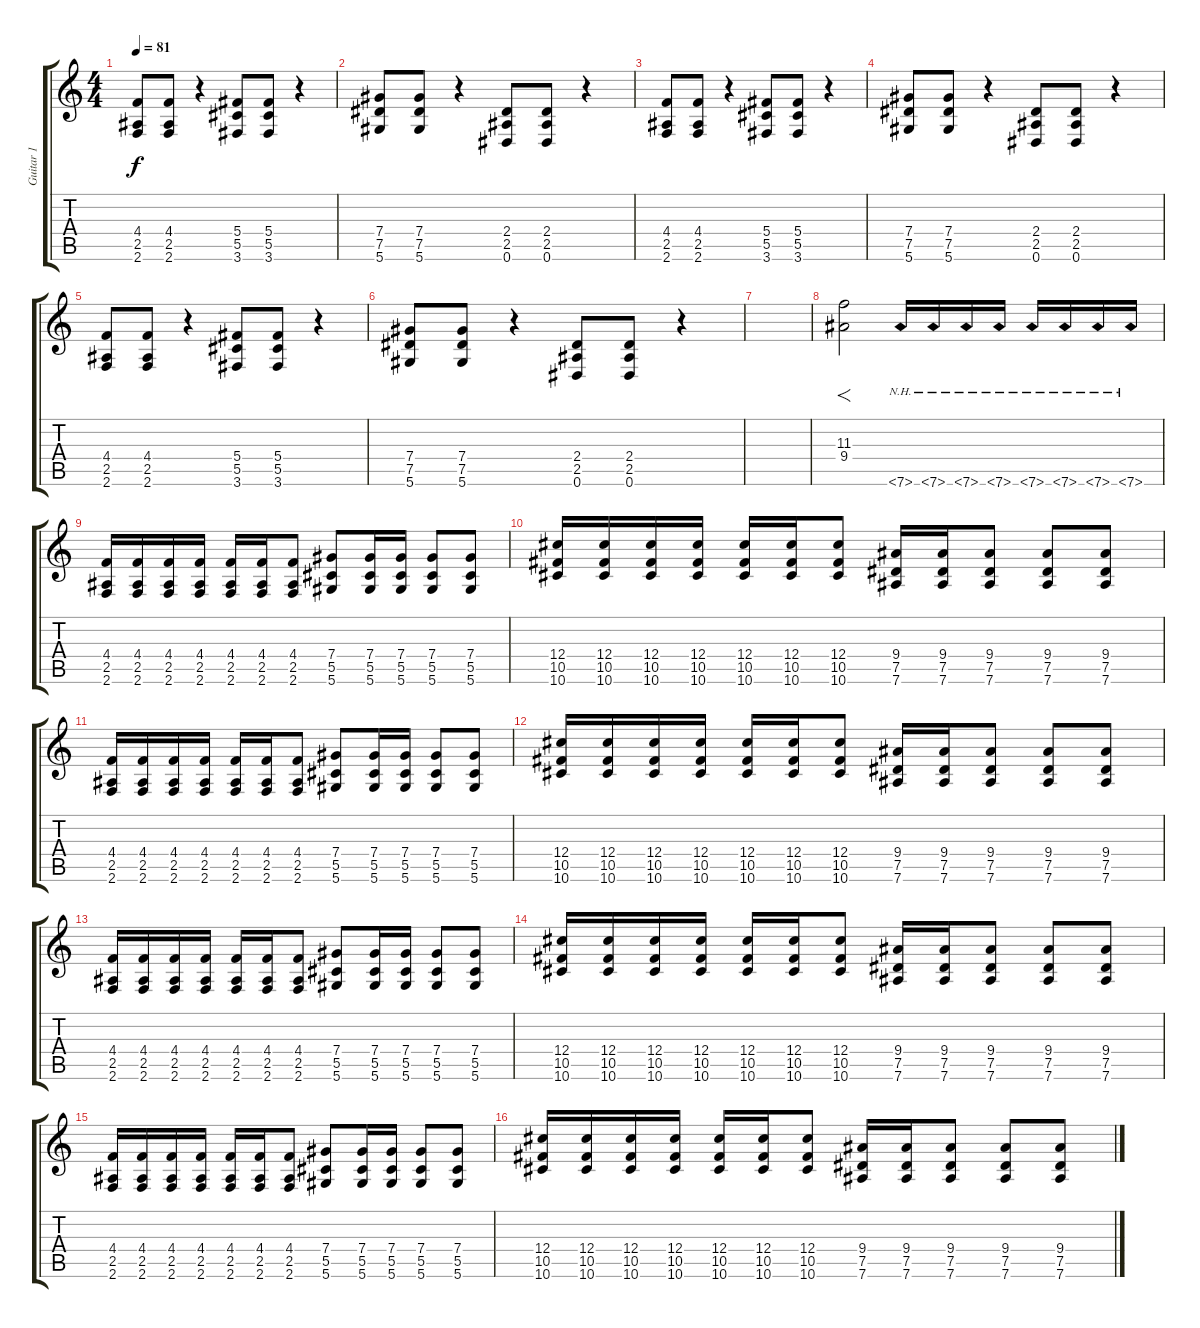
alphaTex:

\track ("Guitar 1" "Guitar 1") {instrument distortionguitar}
\staff {score tabs}
\tuning (Eb4 Bb3 Gb3 Db3 Ab2 Eb2) {hide}
\ts (4 4)
\tempo 81
\clef g2
\ks c
(4.4 2.5 2.6).8{dy f} (4.4 2.5 2.6).8 r.4 (5.4 5.5 3.6).8 (5.4 5.5 3.6).8 r.4 |
(7.4 7.5 5.6).8 (7.4 7.5 5.6).8 r.4 (2.4 2.5 0.6).8 (2.4 2.5 0.6).8 r.4 |
(4.4 2.5 2.6).8 (4.4 2.5 2.6).8 r.4 (5.4 5.5 3.6).8 (5.4 5.5 3.6).8 r.4 |
(7.4 7.5 5.6).8 (7.4 7.5 5.6).8 r.4 (2.4 2.5 0.6).8 (2.4 2.5 0.6).8 r.4 |
(4.4 2.5 2.6).8 (4.4 2.5 2.6).8 r.4 (5.4 5.5 3.6).8 (5.4 5.5 3.6).8 r.4 |
(7.4 7.5 5.6).8 (7.4 7.5 5.6).8 r.4 (2.4 2.5 0.6).8 (2.4 2.5 0.6).8 r.4 |
|
(11.3 9.4).2{f} 7.6{nh}.16 7.6{nh}.16 7.6{nh}.16 7.6{nh}.16 7.6{nh}.16 7.6{nh}.16 7.6{nh}.16 7.6{nh}.16 |
(4.4 2.5 2.6).16{instrument distortionguitar} (4.4 2.5 2.6).16 (4.4 2.5 2.6).16 (4.4 2.5 2.6).16 (4.4 2.5 2.6).16 (4.4 2.5 2.6).16 (4.4 2.5 2.6).8 (7.4 5.5 5.6).8 (7.4 5.5 5.6).16 (7.4 5.5 5.6).16 (7.4 5.5 5.6).8 (7.4 5.5 5.6).8 |
(12.4 10.5 10.6).16 (12.4 10.5 10.6).16 (12.4 10.5 10.6).16 (12.4 10.5 10.6).16 (12.4 10.5 10.6).16 (12.4 10.5 10.6).16 (12.4 10.5 10.6).8 (9.4 7.5 7.6).16 (9.4 7.5 7.6).16 (9.4 7.5 7.6).8 (9.4 7.5 7.6).8 (9.4 7.5 7.6).8 |
(4.4 2.5 2.6).16{instrument distortionguitar} (4.4 2.5 2.6).16 (4.4 2.5 2.6).16 (4.4 2.5 2.6).16 (4.4 2.5 2.6).16 (4.4 2.5 2.6).16 (4.4 2.5 2.6).8 (7.4 5.5 5.6).8 (7.4 5.5 5.6).16 (7.4 5.5 5.6).16 (7.4 5.5 5.6).8 (7.4 5.5 5.6).8 |
(12.4 10.5 10.6).16 (12.4 10.5 10.6).16 (12.4 10.5 10.6).16 (12.4 10.5 10.6).16 (12.4 10.5 10.6).16 (12.4 10.5 10.6).16 (12.4 10.5 10.6).8 (9.4 7.5 7.6).16 (9.4 7.5 7.6).16 (9.4 7.5 7.6).8 (9.4 7.5 7.6).8 (9.4 7.5 7.6).8 |
(4.4 2.5 2.6).16{instrument distortionguitar} (4.4 2.5 2.6).16 (4.4 2.5 2.6).16 (4.4 2.5 2.6).16 (4.4 2.5 2.6).16 (4.4 2.5 2.6).16 (4.4 2.5 2.6).8 (7.4 5.5 5.6).8 (7.4 5.5 5.6).16 (7.4 5.5 5.6).16 (7.4 5.5 5.6).8 (7.4 5.5 5.6).8 |
(12.4 10.5 10.6).16 (12.4 10.5 10.6).16 (12.4 10.5 10.6).16 (12.4 10.5 10.6).16 (12.4 10.5 10.6).16 (12.4 10.5 10.6).16 (12.4 10.5 10.6).8 (9.4 7.5 7.6).16 (9.4 7.5 7.6).16 (9.4 7.5 7.6).8 (9.4 7.5 7.6).8 (9.4 7.5 7.6).8 |
(4.4 2.5 2.6).16{instrument distortionguitar} (4.4 2.5 2.6).16 (4.4 2.5 2.6).16 (4.4 2.5 2.6).16 (4.4 2.5 2.6).16 (4.4 2.5 2.6).16 (4.4 2.5 2.6).8 (7.4 5.5 5.6).8 (7.4 5.5 5.6).16 (7.4 5.5 5.6).16 (7.4 5.5 5.6).8 (7.4 5.5 5.6).8 |
(12.4 10.5 10.6).16 (12.4 10.5 10.6).16 (12.4 10.5 10.6).16 (12.4 10.5 10.6).16 (12.4 10.5 10.6).16 (12.4 10.5 10.6).16 (12.4 10.5 10.6).8 (9.4 7.5 7.6).16 (9.4 7.5 7.6).16 (9.4 7.5 7.6).8 (9.4 7.5 7.6).8 (9.4 7.5 7.6).8
